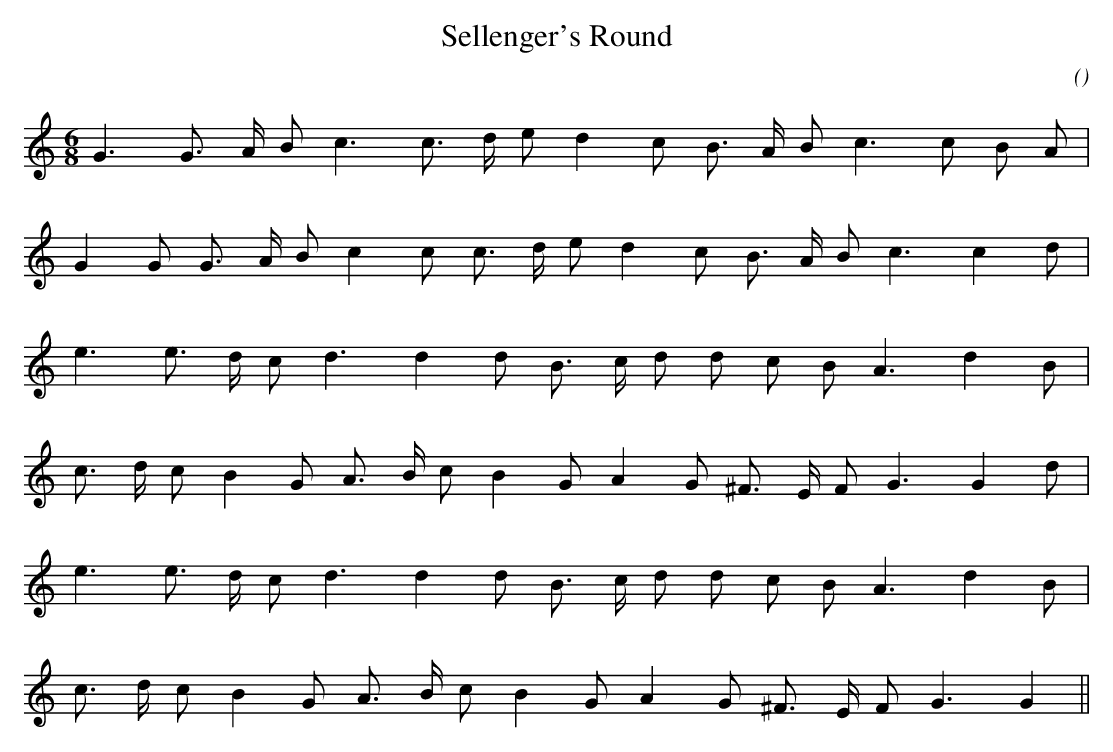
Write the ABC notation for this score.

X:1
T: Sellenger's Round
C:
O:
M:6/8
K:C
K:C
M:6/8
L:1/16
G6 G3 A B2 c6 c3 d e2 d4 c2 B3 A B2 c6 c2 B2 A2 |
G4 G2 G3 A B2 c4 c2 c3 d e2 d4 c2 B3 A B2 c6c4 d2 |
e6 e3 d c2 d6d4 d2 B3 c d2 d2 c2 B2 A6 d4 B2 |
c3 d c2 B4 G2 A3 B c2 B4 G2 A4 G2 ^F3 E F2 G6G4 d2 |
e6 e3 d c2 d6d4 d2 B3 c d2 d2 c2 B2 A6 d4 B2 |
c3 d c2 B4 G2 A3 B c2 B4 G2 A4 G2 ^F3 E F2 G6G4 ||
